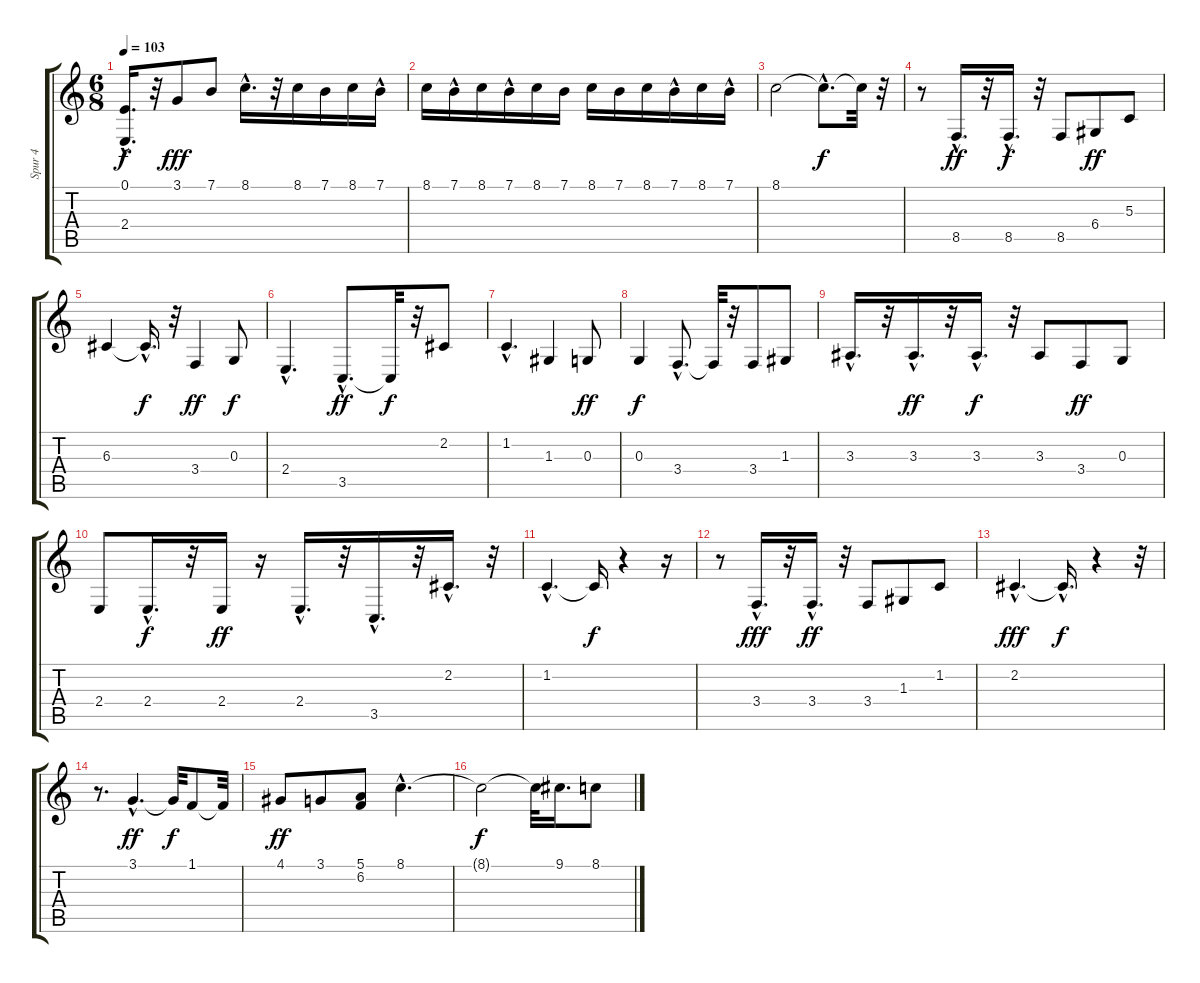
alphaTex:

\track ("Spur 4" "Spur 4") {instrument acousticgrandpiano}
\staff {score tabs}
\tuning (E4 B3 G3 D3 A2 E2) {hide}
\ts (6 8)
\tempo 103
\clef g2
\ks c
(0.1{hac t} 2.4{hac t}).16{d dy f} r.32 3.1.8{dy fff instrument tenorsax} 7.1.8 8.1{hac}.16{d} r.32 8.1.16 7.1.16 8.1.16 7.1{hac}.16 |
8.1.16 7.1{hac}.16 8.1.16 7.1{hac}.16 8.1.16 7.1.16 8.1.16 7.1.16 8.1.16 7.1{hac}.16 8.1.16 7.1{hac}.16 |
8.1.2 8.1{hac t}.8{d dy f} 8.1{t}.32 r.32 |
r.8 8.5{hac}.16{d dy ff volume 15} r.32 8.5{hac}.16{d dy f} r.32 8.5.8 6.4.8{dy ff} 5.3.8 |
6.3.4 6.3{hac t}.16{d dy f} r.32 3.4.4{dy ff} 0.3.8{dy f} |
2.4{hac}.4{d} 3.5{hac}.8{d dy ff} 3.5{t}.32{dy f} r.32 2.2.8 |
1.2{hac}.4{d} 1.3.4 0.3.8{dy ff} |
0.3.4{dy f} 3.4{hac}.8{d} 3.4{t}.32 r.32 3.4.8 1.3.8 |
3.3{hac}.16{d} r.32 3.3{hac}.16{d dy ff} r.32 3.3{hac}.16{d dy f} r.32 3.3.8 3.4.8{dy ff} 0.3.8 |
2.4.8 2.4{hac}.16{d dy f} r.32 2.4.16{dy ff} r.16 2.4{hac}.16{d} r.32 3.5{hac}.16{d} r.32 2.2{hac}.16{d} r.32 |
1.2{hac}.4{d} 1.2{t}.16{dy f} r.4 r.16 |
r.8 3.4{hac}.16{d dy fff} r.32 3.4{hac}.16{d dy ff} r.32 3.4.8 1.3.8 1.2.8 |
2.2{hac}.4{d dy fff} 2.2{hac t}.16{d dy f} r.4 r.32 |
r.8{d} 3.1{hac}.4{d dy ff} 3.1{t}.32{dy f} 1.1.8 1.1{t}.32 |
4.1.8{dy ff} 3.1.8 (5.1 6.2).8 8.1{hac}.4{d} |
8.1{t}.2{dy f} 8.1{t}.32 9.1.16{d} 8.1.8
